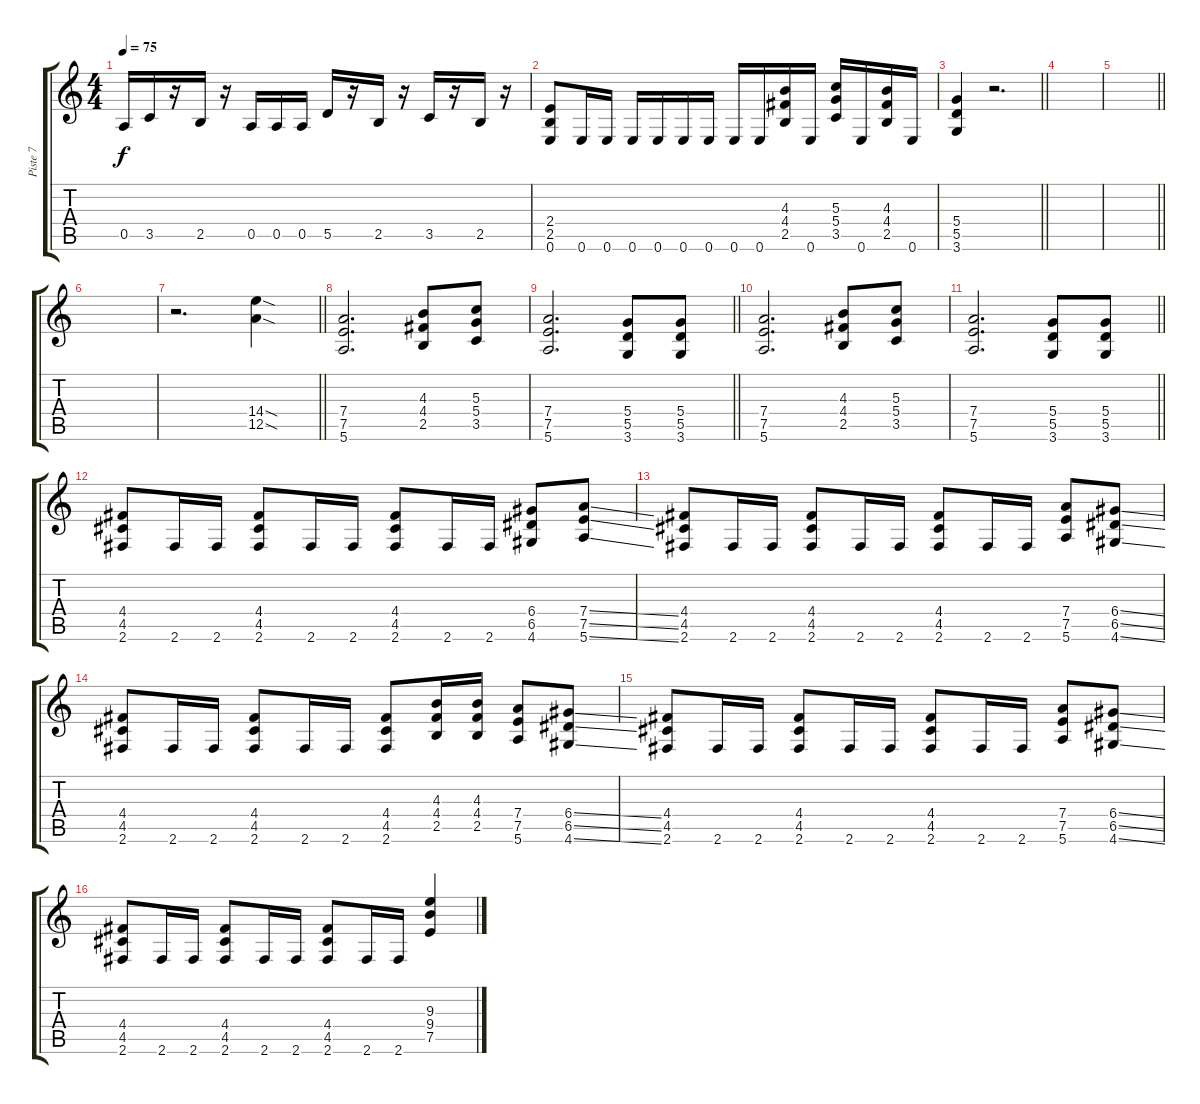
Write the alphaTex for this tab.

\track ("Piste 7" "Piste 7") {instrument distortionguitar}
\staff {score tabs}
\tuning (E4 B3 G3 D3 A2 E2) {hide}
\ts (4 4)
\tempo 75
\clef g2
\ks c
0.5.16{dy f} 3.5.16 r.16 2.5.16 r.16 0.5.16 0.5.16 0.5.16 5.5.16 r.16 2.5.16 r.16 3.5.16 r.16 2.5.16 r.16 |
(2.4 2.5 0.6).8 0.6.16 0.6.16 0.6.16 0.6.16 0.6.16 0.6.16 0.6.16 0.6.16 (4.3 4.4 2.5).16 0.6.16 (5.3 5.4 3.5).16 0.6.16 (4.3 4.4 2.5).16 0.6.16 |
\barLineRight lightlight
(5.4 5.5 3.6).4 r.2{d} |
|
\barLineRight lightlight
|
|
\barLineRight lightlight
r.2{d} (14.4{sod} 12.5{sod}).4 |
(7.4 7.5 5.6).2{d} (4.3 4.4 2.5).8 (5.3 5.4 3.5).8 |
\barLineRight lightlight
(7.4 7.5 5.6).2{d} (5.4 5.5 3.6).8 (5.4 5.5 3.6).8 |
(7.4 7.5 5.6).2{d} (4.3 4.4 2.5).8 (5.3 5.4 3.5).8 |
\barLineRight lightlight
(7.4 7.5 5.6).2{d} (5.4 5.5 3.6).8 (5.4 5.5 3.6).8 |
(4.4 4.5 2.6).8 2.6.16 2.6.16 (4.4 4.5 2.6).8 2.6.16 2.6.16 (4.4 4.5 2.6).8 2.6.16 2.6.16 (6.4 6.5 4.6).8 (7.4{ss} 7.5{ss} 5.6{ss}).8 |
(4.4 4.5 2.6).8 2.6.16 2.6.16 (4.4 4.5 2.6).8 2.6.16 2.6.16 (4.4 4.5 2.6).8 2.6.16 2.6.16 (7.4 7.5 5.6).8 (6.4{ss} 6.5{ss} 4.6{ss}).8 |
(4.4 4.5 2.6).8 2.6.16 2.6.16 (4.4 4.5 2.6).8 2.6.16 2.6.16 (4.4 4.5 2.6).8 (4.3 4.4 2.5).16 (4.3 4.4 2.5).16 (7.4 7.5 5.6).8 (6.4{ss} 6.5{ss} 4.6{ss}).8 |
(4.4 4.5 2.6).8 2.6.16 2.6.16 (4.4 4.5 2.6).8 2.6.16 2.6.16 (4.4 4.5 2.6).8 2.6.16 2.6.16 (7.4 7.5 5.6).8 (6.4{ss} 6.5{ss} 4.6{ss}).8 |
(4.4 4.5 2.6).8 2.6.16 2.6.16 (4.4 4.5 2.6).8 2.6.16 2.6.16 (4.4 4.5 2.6).8 2.6.16 2.6.16 (9.3 9.4 7.5).4
